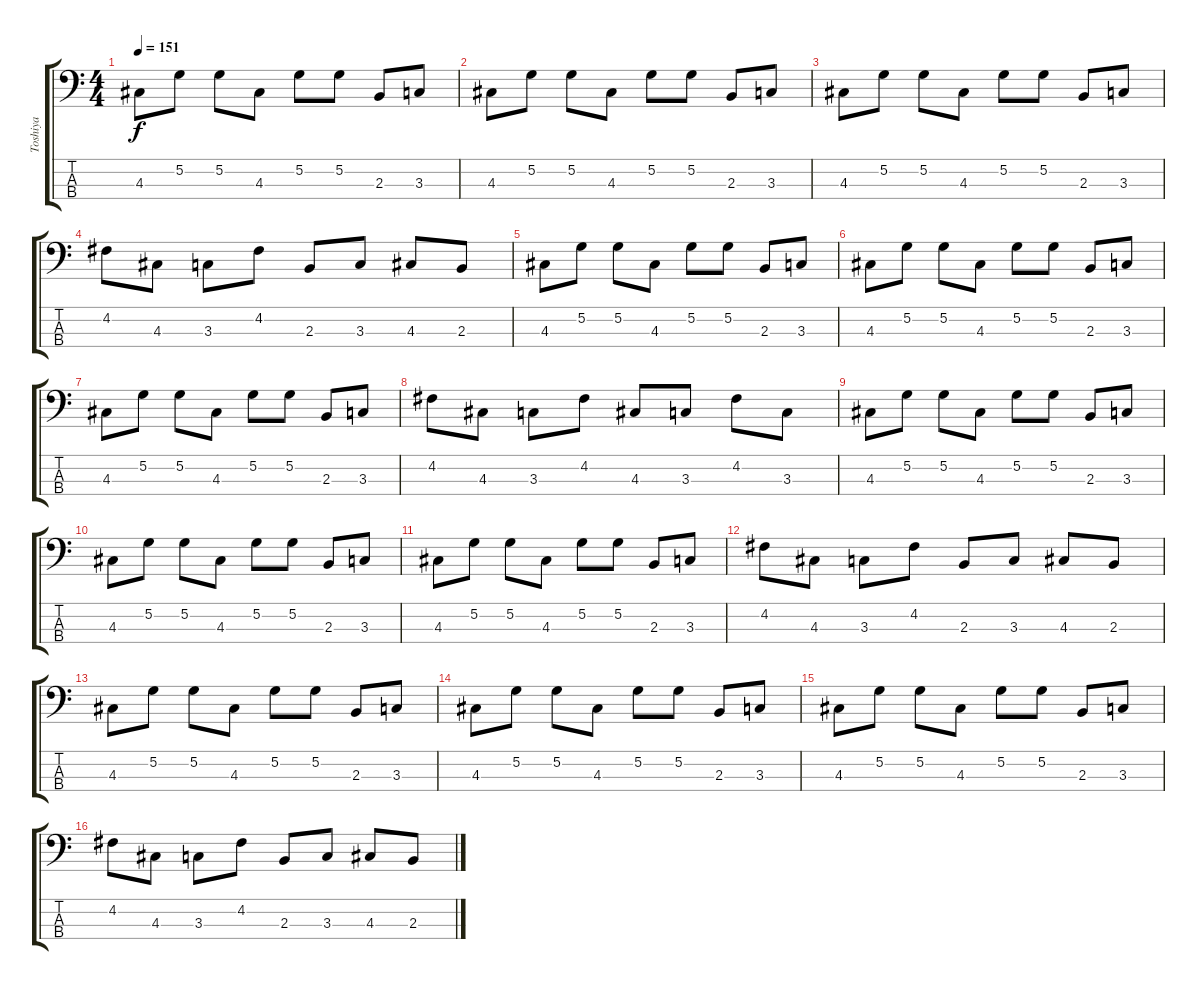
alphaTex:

\track ("Toshiya" "Toshiya") {instrument electricbasspick}
\staff {score tabs}
\tuning (G2 D2 A1 E1) {hide}
\ts (4 4)
\tempo 151
\clef f4
\ks c
4.3.8{dy f} 5.2.8 5.2.8 4.3.8 5.2.8 5.2.8 2.3.8 3.3.8 |
4.3.8 5.2.8 5.2.8 4.3.8 5.2.8 5.2.8 2.3.8 3.3.8 |
4.3.8 5.2.8 5.2.8 4.3.8 5.2.8 5.2.8 2.3.8 3.3.8 |
4.2.8 4.3.8 3.3.8 4.2.8 2.3.8 3.3.8 4.3.8 2.3.8 |
4.3.8 5.2.8 5.2.8 4.3.8 5.2.8 5.2.8 2.3.8 3.3.8 |
4.3.8 5.2.8 5.2.8 4.3.8 5.2.8 5.2.8 2.3.8 3.3.8 |
4.3.8 5.2.8 5.2.8 4.3.8 5.2.8 5.2.8 2.3.8 3.3.8 |
4.2.8 4.3.8 3.3.8 4.2.8 4.3.8 3.3.8 4.2.8 3.3.8 |
4.3.8 5.2.8 5.2.8 4.3.8 5.2.8 5.2.8 2.3.8 3.3.8 |
4.3.8 5.2.8 5.2.8 4.3.8 5.2.8 5.2.8 2.3.8 3.3.8 |
4.3.8 5.2.8 5.2.8 4.3.8 5.2.8 5.2.8 2.3.8 3.3.8 |
4.2.8 4.3.8 3.3.8 4.2.8 2.3.8 3.3.8 4.3.8 2.3.8 |
4.3.8 5.2.8 5.2.8 4.3.8 5.2.8 5.2.8 2.3.8 3.3.8 |
4.3.8 5.2.8 5.2.8 4.3.8 5.2.8 5.2.8 2.3.8 3.3.8 |
4.3.8 5.2.8 5.2.8 4.3.8 5.2.8 5.2.8 2.3.8 3.3.8 |
4.2.8 4.3.8 3.3.8 4.2.8 2.3.8 3.3.8 4.3.8 2.3.8
